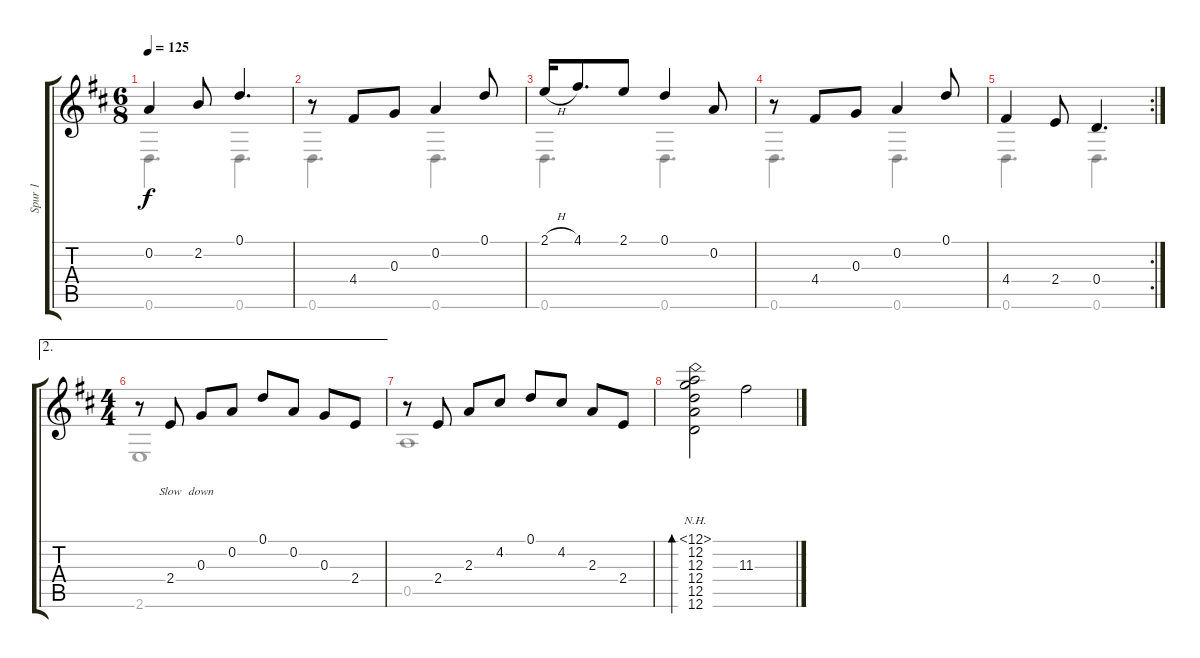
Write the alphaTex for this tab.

\track ("Spur 1" "Spur 1") {instrument acousticguitarsteel}
\staff {score tabs}
\tuning (D4 A3 G3 D3 A2 D2) {hide}
\voice
\ts (6 8)
\tempo 125
\clef g2
\ks d
0.2.4{dy f} 2.2.8 0.1.4{d} |
r.8 4.4.8 0.3.8 0.2.4 0.1.8 |
2.1{h}.16 4.1.8{d} 2.1.8 0.1.4 0.2.8 |
r.8 4.4.8 0.3.8 0.2.4 0.1.8 |
\rc 2
4.4.4 2.4.8 0.4.4{d} |
\ae 2
\ts (4 4)
r.8 2.4.8{lyrics (0 "Slow") lyrics (1 "") lyrics (2 "") lyrics (3 "") lyrics (4 "")} 0.3.8{lyrics (0 "down") lyrics (1 "") lyrics (2 "") lyrics (3 "") lyrics (4 "")} 0.2.8 0.1.8 0.2.8 0.3.8 2.4.8 |
r.8 2.4.8 2.3.8 4.2.8 0.1.8 4.2.8 2.3.8 2.4.8 |
(12.1{nh} 12.2 12.3 12.4 12.5 12.6).2{bd 60} 11.3.2 |
\voice
\clef g2
\ottava regular
\simile none
\ks d
0.6.4{d dy f} 0.6.4{d} |
0.6.4{d} 0.6.4{d} |
0.6.4{d} 0.6.4{d} |
0.6.4{d} 0.6.4{d} |
0.6.4{d} 0.6.4{d} |
2.6.1 |
0.5.1 |
|
